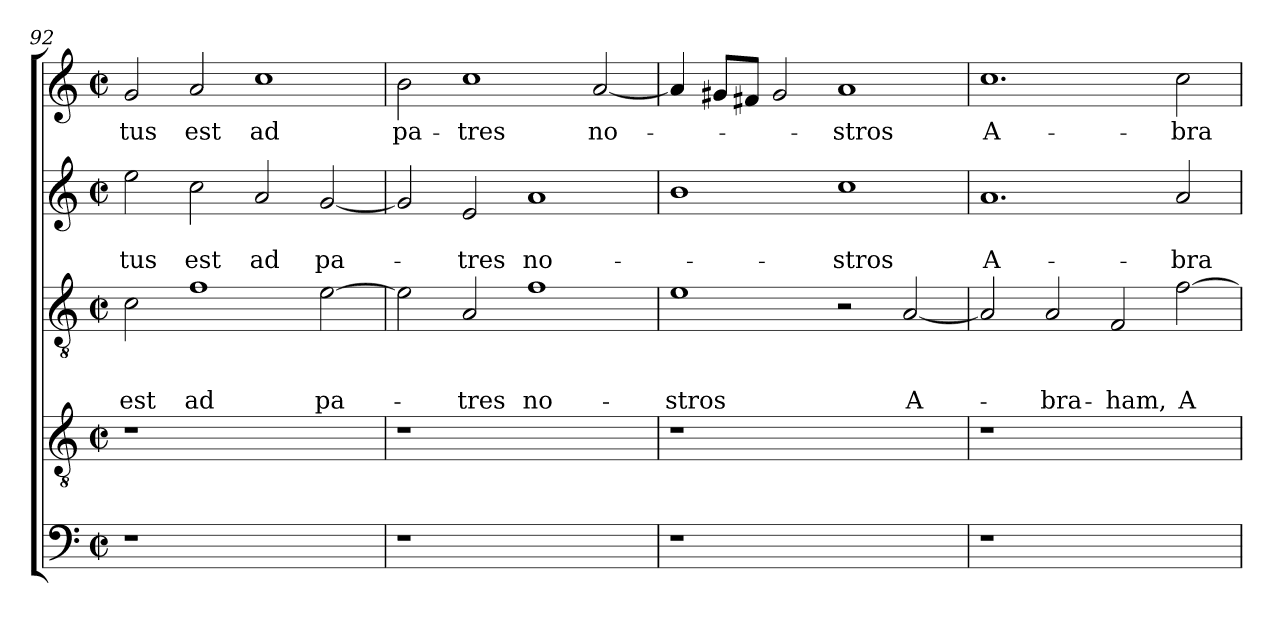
**kern	**kern	**kern	**text	**text	**text	**kern	**text	**text	**kern	**text
*part5	*part4	*part3	*part3	*part3	*part3	*part2	*part2	*part2	*part1	*part1
*staff5	*staff4	*staff3	*staff3	*staff3	*staff3	*staff2	*staff2	*staff2	*staff1	*staff1
*clefF4	*clefGv2	*clefGv2	*	*	*	*clefG2	*	*	*clefG2	*
*k[]	*k[]	*k[]	*	*	*	*k[]	*	*	*k[]	*
*C:	*C:	*C:	*	*	*	*C:	*	*	*C:	*
*M2/2	*M2/2	*M2/2	*	*	*	*M2/2	*	*	*M2/2	*
*met(c|)	*met(c|)	*met(c|)	*	*	*	*met(c|)	*	*	*met(c|)	*
=92	=92	=92	=92	=92	=92	=92	=92	=92	=92	=92
1r	1r	2c\	.	.	est	2ee\	.	-tus	2g/	-tus
.	.	1f	.	.	ad	2cc\	.	est	2a/	est
1ryy	1ryy	.	.	.	.	2a/	.	ad	1cc	ad
.	.	[2e\	.	.	pa-	[2g/	.	pa-	.	.
=93	=93	=93	=93	=93	=93	=93	=93	=93	=93	=93
1r	1r	2e\]	.	.	.	2g/]	.	.	2b\	pa-
.	.	2A/	.	.	-tres	2e/	.	-tres	1cc	-tres
1ryy	1ryy	1f	.	.	no-	1a	.	no-	.	.
.	.	.	.	.	.	.	.	.	[2a/	no-
=94	=94	=94	=94	=94	=94	=94	=94	=94	=94	=94
1r	1r	1e	.	.	-stros	1b	.	.	4a/]	.
.	.	.	.	.	.	.	.	.	8g#/L	.
.	.	.	.	.	.	.	.	.	8f#/J	.
.	.	.	.	.	.	.	.	.	2g#/	.
1ryy	1ryy	2r	.	.	.	1cc	.	-stros	1a	-stros
.	.	[2A/	.	.	A-	.	.	.	.	.
=95	=95	=95	=95	=95	=95	=95	=95	=95	=95	=95
1r	1r	2A/]	.	.	.	1.a	.	A-	1.cc	A-
.	.	2A/	.	.	-bra-	.	.	.	.	.
1ryy	1ryy	2F/	.	.	-ham,	.	.	.	.	.
.	.	[2f\	.	.	A-	2a/	.	-bra-	2cc\	-bra-
=	=	=	=	=	=	=	=	=	=	=
*-	*-	*-	*-	*-	*-	*-	*-	*-	*-	*-
